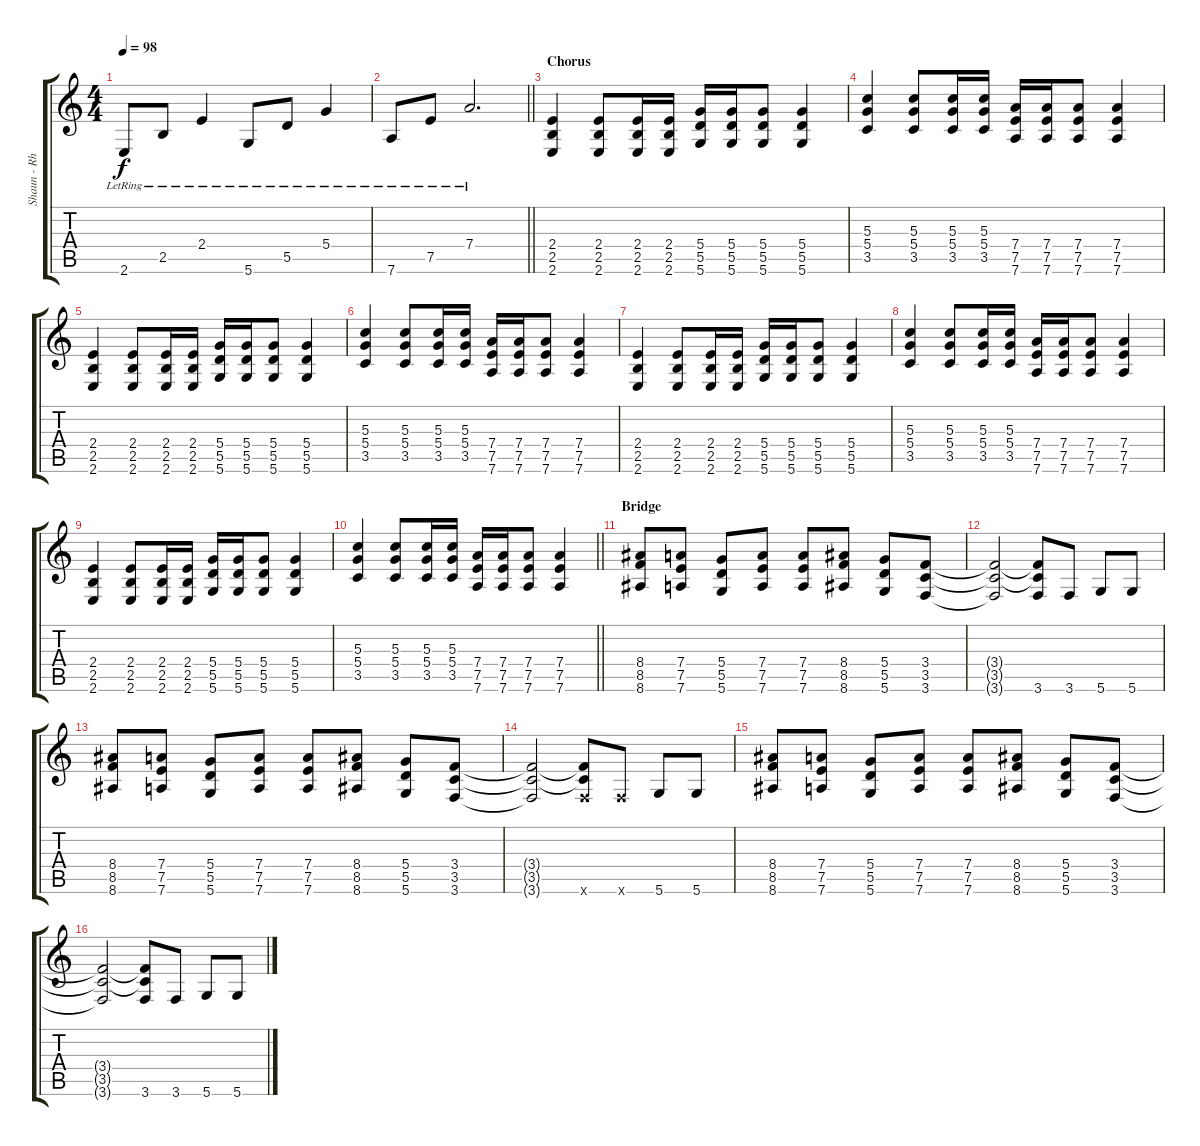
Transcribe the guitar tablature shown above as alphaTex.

\track ("Shaun - Rhythm" "Shaun - Rh") {instrument distortionguitar}
\staff {score tabs}
\tuning (E4 B3 G3 D3 A2 D2) {hide}
\ts (4 4)
\tempo 98
\clef g2
\ks c
2.6{lr}.8{dy f} 2.5{lr}.8 2.4{lr}.4 5.6{lr}.8 5.5{lr}.8 5.4{lr}.4 |
\barLineRight lightlight
7.6{lr}.8 7.5{lr}.8 7.4{lr}.2{d} |
\section ("" "Chorus")
(2.4 2.5 2.6).4{volume 13} (2.4 2.5 2.6).8 (2.4 2.5 2.6).16 (2.4 2.5 2.6).16 (5.4 5.5 5.6).16 (5.4 5.5 5.6).16 (5.4 5.5 5.6).8 (5.4 5.5 5.6).4 |
(5.3 5.4 3.5).4 (5.3 5.4 3.5).8 (5.3 5.4 3.5).16 (5.3 5.4 3.5).16 (7.4 7.5 7.6).16 (7.4 7.5 7.6).16 (7.4 7.5 7.6).8 (7.4 7.5 7.6).4 |
(2.4 2.5 2.6).4 (2.4 2.5 2.6).8 (2.4 2.5 2.6).16 (2.4 2.5 2.6).16 (5.4 5.5 5.6).16 (5.4 5.5 5.6).16 (5.4 5.5 5.6).8 (5.4 5.5 5.6).4 |
(5.3 5.4 3.5).4 (5.3 5.4 3.5).8 (5.3 5.4 3.5).16 (5.3 5.4 3.5).16 (7.4 7.5 7.6).16 (7.4 7.5 7.6).16 (7.4 7.5 7.6).8 (7.4 7.5 7.6).4 |
(2.4 2.5 2.6).4 (2.4 2.5 2.6).8 (2.4 2.5 2.6).16 (2.4 2.5 2.6).16 (5.4 5.5 5.6).16 (5.4 5.5 5.6).16 (5.4 5.5 5.6).8 (5.4 5.5 5.6).4 |
(5.3 5.4 3.5).4 (5.3 5.4 3.5).8 (5.3 5.4 3.5).16 (5.3 5.4 3.5).16 (7.4 7.5 7.6).16 (7.4 7.5 7.6).16 (7.4 7.5 7.6).8 (7.4 7.5 7.6).4 |
(2.4 2.5 2.6).4 (2.4 2.5 2.6).8 (2.4 2.5 2.6).16 (2.4 2.5 2.6).16 (5.4 5.5 5.6).16 (5.4 5.5 5.6).16 (5.4 5.5 5.6).8 (5.4 5.5 5.6).4 |
\barLineRight lightlight
(5.3 5.4 3.5).4 (5.3 5.4 3.5).8 (5.3 5.4 3.5).16 (5.3 5.4 3.5).16 (7.4 7.5 7.6).16 (7.4 7.5 7.6).16 (7.4 7.5 7.6).8 (7.4 7.5 7.6).4 |
\section ("" "Bridge")
(8.4 8.5 8.6).8 (7.4 7.5 7.6).8 (5.4 5.5 5.6).8 (7.4 7.5 7.6).8 (7.4 7.5 7.6).8 (8.4 8.5 8.6).8 (5.4 5.5 5.6).8 (3.4 3.5 3.6).8 |
(3.4{t} 3.5{t} 3.6{t}).2 (3.4{t} 3.5{t} 3.6).8 3.6.8 5.6.8 5.6.8 |
(8.4 8.5 8.6).8 (7.4 7.5 7.6).8 (5.4 5.5 5.6).8 (7.4 7.5 7.6).8 (7.4 7.5 7.6).8 (8.4 8.5 8.6).8 (5.4 5.5 5.6).8 (3.4 3.5 3.6).8 |
(3.4{t} 3.5{t} 3.6{t}).2 (3.4{t} 3.5{t} 3.6{x}).8 3.6{x}.8 5.6.8 5.6.8 |
(8.4 8.5 8.6).8 (7.4 7.5 7.6).8 (5.4 5.5 5.6).8 (7.4 7.5 7.6).8 (7.4 7.5 7.6).8 (8.4 8.5 8.6).8 (5.4 5.5 5.6).8 (3.4 3.5 3.6).8 |
(3.4{t} 3.5{t} 3.6{t}).2 (3.4{t} 3.5{t} 3.6).8 3.6.8 5.6.8 5.6.8
